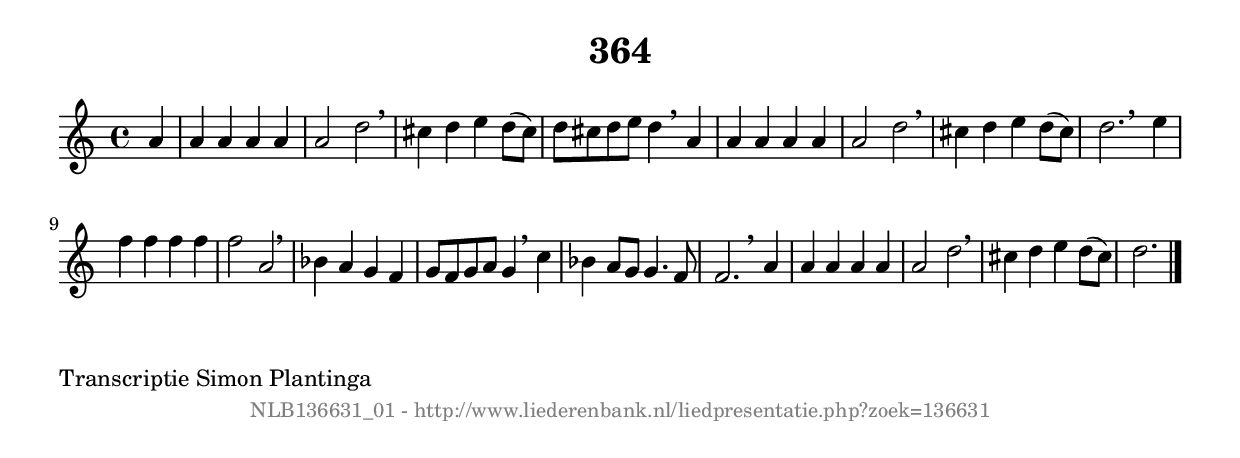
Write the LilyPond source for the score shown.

%
% produced by wce2krn 1.64 (7 June 2014)
%
\version"2.16"
#(append! paper-alist '(("long" . (cons (* 210 mm) (* 2000 mm)))))
#(set-default-paper-size "long")
sb = {\breathe}
mBreak = {\breathe }
bBreak = {\breathe }
x = {\once\override NoteHead #'style = #'cross }
gl=\glissando
itime={\override Staff.TimeSignature #'stencil = ##f }
ficta = {\once\set suggestAccidentals = ##t}
fine = {\once\override Score.RehearsalMark #'self-alignment-X = #1 \mark \markup {\italic{Fine}}}
dc = {\once\override Score.RehearsalMark #'self-alignment-X = #1 \mark \markup {\italic{D.C.}}}
dcf = {\once\override Score.RehearsalMark #'self-alignment-X = #1 \mark \markup {\italic{D.C. al Fine}}}
dcc = {\once\override Score.RehearsalMark #'self-alignment-X = #1 \mark \markup {\italic{D.C. al Coda}}}
ds = {\once\override Score.RehearsalMark #'self-alignment-X = #1 \mark \markup {\italic{D.S.}}}
dsf = {\once\override Score.RehearsalMark #'self-alignment-X = #1 \mark \markup {\italic{D.S. al Fine}}}
dsc = {\once\override Score.RehearsalMark #'self-alignment-X = #1 \mark \markup {\italic{D.S. al Coda}}}
pv = {\set Score.repeatCommands = #'((volta "1"))}
sv = {\set Score.repeatCommands = #'((volta "2"))}
tv = {\set Score.repeatCommands = #'((volta "3"))}
qv = {\set Score.repeatCommands = #'((volta "4"))}
xv = {\set Score.repeatCommands = #'((volta #f))}
\header{ tagline = ""
title = "364"
}
\score {{
\key d \dorian
\relative g'
{
\set melismaBusyProperties = #'()
\partial 32*8
\time 4/4
\tempo 4=120
\override Score.MetronomeMark #'transparent = ##t
\override Score.RehearsalMark #'break-visibility = #(vector #t #t #f)
a4 | a4 a4 a4 a4 | a2 d2 \sb | cis4 d4 e4 d8( cis8) | d8 cis8 d8 e8 d4 \mBreak
a4 | a4 a4 a4 a4 | a2 d2 \sb | cis4 d4 e4 d8( cis8) | d2. \bar ":|:" \bBreak
e4 | f4 f4 f4 f4 | f2 a,2 \sb | bes4 a4 g4 f4 | g8 f8 g8 a8 g4 \mBreak
c4 | bes4 a8 g8 g4. f8 | f2. \sb a4 | a4 a4 a4 a4 | a2 d2 \sb | cis4 d4 e4 d8( cis8) | d2. \bar "|."
 }}
 \midi { }
 \layout {
            indent = 0.0\cm
}
}
\markup { \wordwrap-string #" 
Transcriptie Simon Plantinga
"}
\markup { \vspace #0 } \markup { \with-color #grey \fill-line { \center-column { \smaller "NLB136631_01 - http://www.liederenbank.nl/liedpresentatie.php?zoek=136631" } } }
